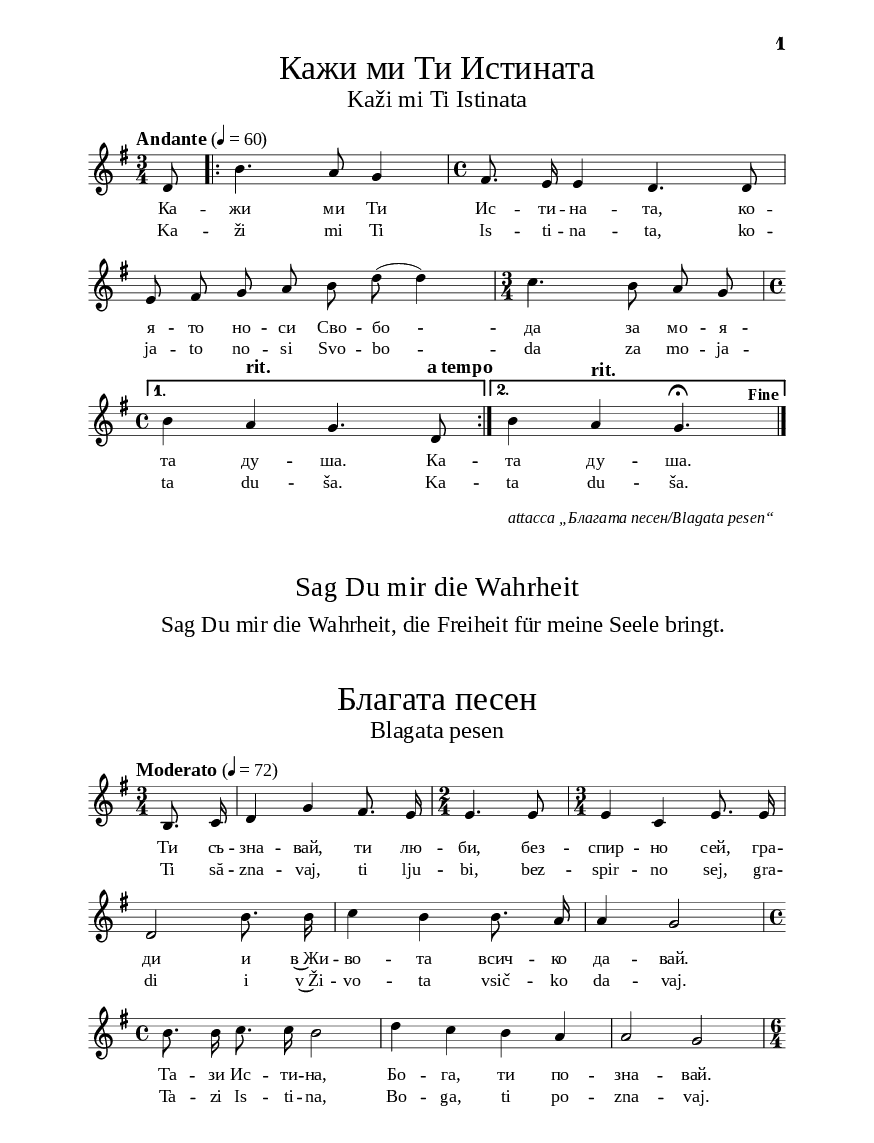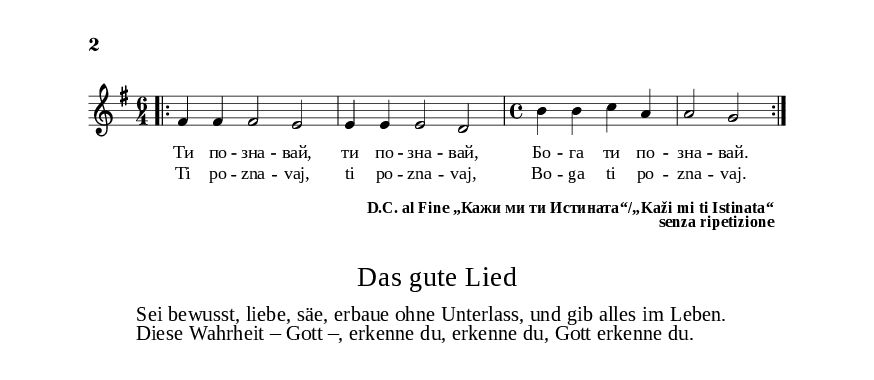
\version "2.24.3"

% include paper part and global functions
\include "include/globals.ily"

\bookpart {
  \label #'ref086_1
  \tocItem \markup "Кажи ми Ти Истината – Kaži mi Ti Istinata"
  \include "include/bookpart-paper.ily"
  \score {
    \include "include/score-layout.ily"

    \new Voice \absolute {
      \clef treble
      \key g \major
      \time 3/4
      \tempoFunc "Andante" 4 "60"

      \partial 8
      \autoBeamOff

      d'8 | \repeat volta 2 {
        b'4. a'8 g'4 | \time 4/4  fis'8. e'16 e'4 d'4. d'8 | \break

        e'8 fis' g' a' b' d'' ( d''4 ) | \time 3/4  c''4. b'8 a' g' | \break
      }

      \alternative {
        { \time 4/4  b'4\tempo "rit.                                  a tempo"  a' g'4. d'8 }
        {
          b'4\tempo "rit." a'4
          \override Staff.BarLine.stencil = ##f %hide bar line
          g'4.^\markup \bold{"                   Fine" } \fermata
          \revert Staff.BarLine.stencil
          \bar "|."
        }
      }
    }

    \addlyrics {
      Ка -- жи ми
      Ти Ис -- ти -- на -- та, ко -- я -- то но -- си
      Сво -- бо -- да за мо -- я -- та ду -- ша. Ка --
      та ду -- ша.
    }
    \addlyrics {
      Ka -- ži mi
      Ti Is -- ti -- na -- ta, ko -- ja -- to no -- si
      Svo -- bo -- da za mo -- ja -- ta du -- ša. Ka --
      ta du -- ša.
    }

    \header {
      title = \titleFunc "Кажи ми Ти Истината" "Kaži mi Ti Istinata"
    }

    \midi{}

  } % score
  
    \markup \empty-one
  \markup \italic \dc-one-nobold "attacca „Благата песен/Blagata pesen“"
   \markup \empty-two

  % include foreign translation(s) of the song
  \version "2.24.4"

\markup \fill-line { \fontsize #deTitleFontSize "Sag Du mir die Wahrheit" }

\markup \null
\markup \null

\markup \abs-fontsize #11 {
      \fill-line {
  \override #`(baseline-skip . ,deCoupletBaselineSkip)

  \column {
        \line { " "Sag Du mir die Wahrheit, die Freiheit für meine Seele bringt. }
    }
      }
}


  \markup \empty-three

   \label #'ref086_2
  \tocItem \markup "Благата песен – Blagata pesen"

   \include "include/bookpart-paper.ily"
  \score {
    \include "include/score-layout.ily"

    \new Voice \absolute {
      \clef treble
      \key g \major
      \time 3/4
      \tempoFunc "Moderato" 4 "72"

      \partial 4
      \autoBeamOff
      b8. c'16 | d'4 g' fis'8. e'16 | \time 2/4  e'4. e'8 | \time 3/4  e'4 c' e'8. e'16 \break |

      d'2 b'8. b'16 | c''4 b' b'8. a'16 | a'4 g'2 \break |

      \time 4/4  b'8. b'16 c''8. c''16 b'2 | d''4 c'' b' a' | a'2 g' \break |

       \bar ".|:-|"  \time 6/4  fis'4 fis' fis'2 e' | e'4 e' e'2 d' |  \time 4/4  b'4 b' c'' a' | a'2 g' \bar ":|."
    }

    \addlyrics {
      Ти съ -- зна -- вай, ти лю -- би,
      без -- спир -- но сей, гра -- ди и в~Жи -- во --
      та всич -- ко да -- вай. Та -- зи Ис -- ти --
      на, Бо -- га, ти по -- зна -- вай. Ти по -- зна
      -- вай, ти по -- зна -- вай, Бо -- га ти по --
      зна -- вай.
    }

      \addlyrics {
      Ti să -- zna -- vaj, ti lju -- bi,
      bez -- spir -- no sej, gra -- di i v~Ži -- vo --
      ta vsič -- ko da -- vaj. Ta -- zi Is -- ti --
      na, Bo -- ga, ti po -- zna -- vaj. Ti po -- zna
      -- vaj, ti po -- zna -- vaj, Bo -- ga ti po --
      zna -- vaj.
    }

    \header {
      title = \titleFunc "Благата песен" "Blagata pesen"
    }

    \midi{}

  } % score
  
    \markup \empty-one
  \markup \dc-two "D.C. al Fine „Кажи ми ти Истината“/„Kaži mi ti Istinata“" "senza ripetizione"
  
   \markup \empty-two


  % include foreign translation(s) of the song
  \version "2.24.4"

\markup \fill-line { \fontsize #deTitleFontSize "Das gute Lied" }

\markup \null
\markup \null

\markup \abs-fontsize #10 {
     \hspace #5
  \override #`(baseline-skip . ,deCoupletBaselineSkip)

  \column {
    \line { " " Sei bewusst, liebe, säe, erbaue ohne Unterlass, und gib alles im Leben.}
    \line { " " Diese Wahrheit  – Gott  –, erkenne du, erkenne du, Gott erkenne du.}
  }
}


} % bookpart
